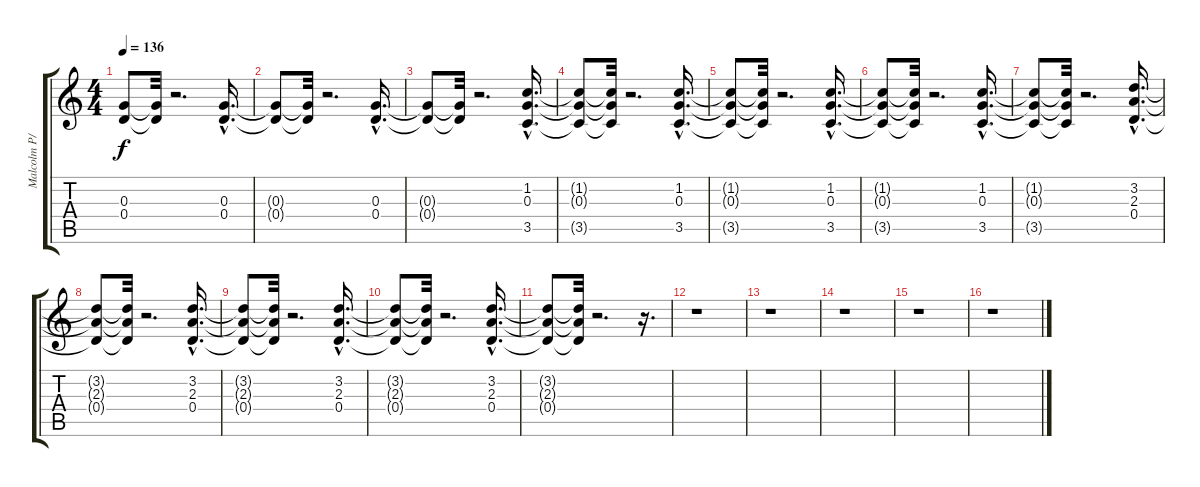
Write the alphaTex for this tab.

\track ("Malcolm P/Shift" "Malcolm P/") {instrument overdrivenguitar}
\staff {score tabs}
\tuning (E4 B3 G3 D3 A2 E2) {hide}
\ts (4 4)
\tempo 136
\clef g2
\ks c
(0.3{t} 0.4{t}).8{dy f} (0.3{t} 0.4{t}).32 r.2{d} (0.3{hac} 0.4{hac}).16{d} |
(0.3{t} 0.4{t}).8 (0.3{t} 0.4{t}).32 r.2{d} (0.3{hac} 0.4{hac}).16{d} |
(0.3{t} 0.4{t}).8 (0.3{t} 0.4{t}).32 r.2{d} (1.2{hac} 0.3{hac} 3.5{hac}).16{d} |
(1.2{t} 0.3{t} 3.5{t}).8 (1.2{t} 0.3{t} 3.5{t}).32 r.2{d} (1.2{hac} 0.3{hac} 3.5{hac}).16{d} |
(1.2{t} 0.3{t} 3.5{t}).8 (1.2{t} 0.3{t} 3.5{t}).32 r.2{d} (1.2{hac} 0.3{hac} 3.5{hac}).16{d} |
(1.2{t} 0.3{t} 3.5{t}).8 (1.2{t} 0.3{t} 3.5{t}).32 r.2{d} (1.2{hac} 0.3{hac} 3.5{hac}).16{d} |
(1.2{t} 0.3{t} 3.5{t}).8 (1.2{t} 0.3{t} 3.5{t}).32 r.2{d} (3.2{hac} 2.3{hac} 0.4{hac}).16{d} |
(3.2{t} 2.3{t} 0.4{t}).8 (3.2{t} 2.3{t} 0.4{t}).32 r.2{d} (3.2{hac} 2.3{hac} 0.4{hac}).16{d} |
(3.2{t} 2.3{t} 0.4{t}).8 (3.2{t} 2.3{t} 0.4{t}).32 r.2{d} (3.2{hac} 2.3{hac} 0.4{hac}).16{d} |
(3.2{t} 2.3{t} 0.4{t}).8 (3.2{t} 2.3{t} 0.4{t}).32 r.2{d} (3.2{hac} 2.3{hac} 0.4{hac}).16{d} |
(3.2{t} 2.3{t} 0.4{t}).8 (3.2{t} 2.3{t} 0.4{t}).32 r.2{d} r.16{d} |
r.1 |
r.1 |
r.1 |
r.1 |
r.1
